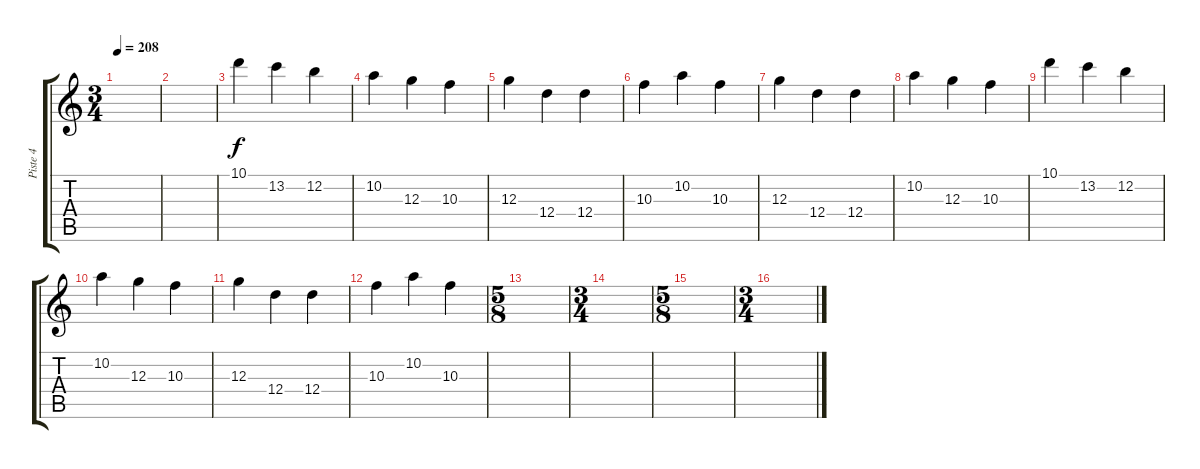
\track ("Piste 4" "Piste 4") {instrument distortionguitar}
\staff {score tabs}
\tuning (E4 B3 G3 D3 A2 E2) {hide}
\ts (3 4)
\tempo 208
\clef g2
\ks c
|
|
10.1.4 13.2.4 12.2.4 |
10.2.4 12.3.4 10.3.4 |
12.3.4 12.4.4 12.4.4 |
10.3.4 10.2.4 10.3.4 |
12.3.4 12.4.4 12.4.4 |
10.2.4 12.3.4 10.3.4 |
10.1.4 13.2.4 12.2.4 |
10.2.4 12.3.4 10.3.4 |
12.3.4 12.4.4 12.4.4 |
10.3.4 10.2.4 10.3.4 |
\ts (5 8)
|
\ts (3 4)
|
\ts (5 8)
|
\ts (3 4)
